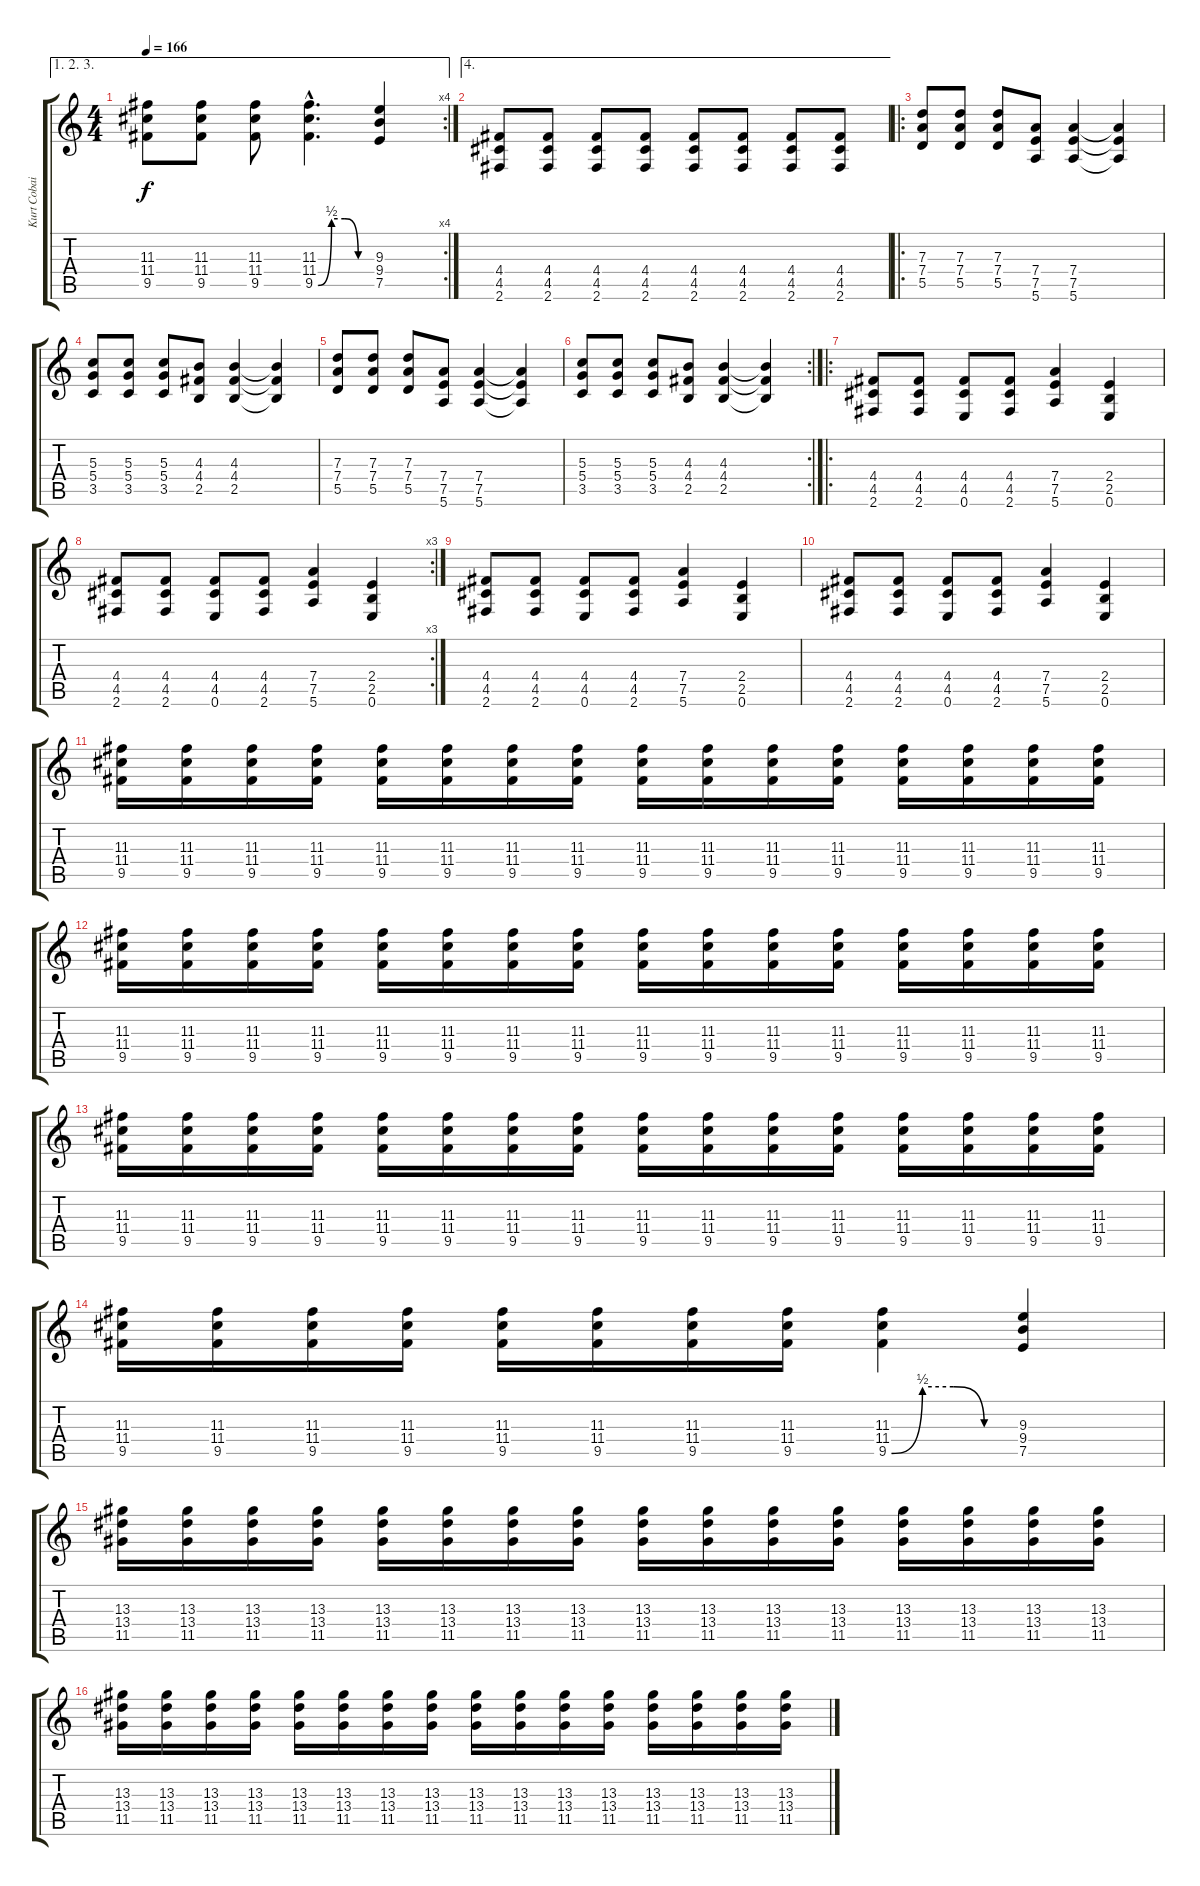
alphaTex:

\track ("Kurt Cobain" "Kurt Cobai") {instrument distortionguitar}
\staff {score tabs}
\tuning (E4 B3 G3 D3 A2 E2) {hide}
\ae (1 2 3)
\rc 4
\ts (4 4)
\tempo 166
\clef g2
\ks c
(11.3 11.4 9.5).8{dy f} (11.3 11.4 9.5).8 (11.3 11.4 9.5).8 (11.3{hac} 11.4{hac} 9.5{be (custom 0 0 15 2 30 2 45 0 60 0) hac}).4{d} (9.3 9.4 7.5).4 |
\ae 4
(4.4 4.5 2.6).8 (4.4 4.5 2.6).8 (4.4 4.5 2.6).8 (4.4 4.5 2.6).8 (4.4 4.5 2.6).8 (4.4 4.5 2.6).8 (4.4 4.5 2.6).8 (4.4 4.5 2.6).8 |
\ro
(7.3 7.4 5.5).8 (7.3 7.4 5.5).8 (7.3 7.4 5.5).8 (7.4 7.5 5.6).8 (7.4 7.5 5.6).4 (7.4{t} 7.5{t} 5.6{t}).4 |
(5.3 5.4 3.5).8 (5.3 5.4 3.5).8 (5.3 5.4 3.5).8 (4.3 4.4 2.5).8 (4.3 4.4 2.5).4 (4.3{t} 4.4{t} 2.5{t}).4 |
(7.3 7.4 5.5).8 (7.3 7.4 5.5).8 (7.3 7.4 5.5).8 (7.4 7.5 5.6).8 (7.4 7.5 5.6).4 (7.4{t} 7.5{t} 5.6{t}).4 |
\rc 2
(5.3 5.4 3.5).8 (5.3 5.4 3.5).8 (5.3 5.4 3.5).8 (4.3 4.4 2.5).8 (4.3 4.4 2.5).4 (4.3{t} 4.4{t} 2.5{t}).4 |
\ro
(4.4 4.5 2.6).8 (4.4 4.5 2.6).8 (4.4 4.5 0.6).8 (4.4 4.5 2.6).8 (7.4 7.5 5.6).4 (2.4 2.5 0.6).4 |
\rc 3
(4.4 4.5 2.6).8 (4.4 4.5 2.6).8 (4.4 4.5 0.6).8 (4.4 4.5 2.6).8 (7.4 7.5 5.6).4 (2.4 2.5 0.6).4 |
(4.4 4.5 2.6).8 (4.4 4.5 2.6).8 (4.4 4.5 0.6).8 (4.4 4.5 2.6).8 (7.4 7.5 5.6).4 (2.4 2.5 0.6).4 |
(4.4 4.5 2.6).8 (4.4 4.5 2.6).8 (4.4 4.5 0.6).8 (4.4 4.5 2.6).8 (7.4 7.5 5.6).4 (2.4 2.5 0.6).4 |
(11.3 11.4 9.5).16 (11.3 11.4 9.5).16 (11.3 11.4 9.5).16 (11.3 11.4 9.5).16 (11.3 11.4 9.5).16 (11.3 11.4 9.5).16 (11.3 11.4 9.5).16 (11.3 11.4 9.5).16 (11.3 11.4 9.5).16 (11.3 11.4 9.5).16 (11.3 11.4 9.5).16 (11.3 11.4 9.5).16 (11.3 11.4 9.5).16 (11.3 11.4 9.5).16 (11.3 11.4 9.5).16 (11.3 11.4 9.5).16 |
(11.3 11.4 9.5).16 (11.3 11.4 9.5).16 (11.3 11.4 9.5).16 (11.3 11.4 9.5).16 (11.3 11.4 9.5).16 (11.3 11.4 9.5).16 (11.3 11.4 9.5).16 (11.3 11.4 9.5).16 (11.3 11.4 9.5).16 (11.3 11.4 9.5).16 (11.3 11.4 9.5).16 (11.3 11.4 9.5).16 (11.3 11.4 9.5).16 (11.3 11.4 9.5).16 (11.3 11.4 9.5).16 (11.3 11.4 9.5).16 |
(11.3 11.4 9.5).16 (11.3 11.4 9.5).16 (11.3 11.4 9.5).16 (11.3 11.4 9.5).16 (11.3 11.4 9.5).16 (11.3 11.4 9.5).16 (11.3 11.4 9.5).16 (11.3 11.4 9.5).16 (11.3 11.4 9.5).16 (11.3 11.4 9.5).16 (11.3 11.4 9.5).16 (11.3 11.4 9.5).16 (11.3 11.4 9.5).16 (11.3 11.4 9.5).16 (11.3 11.4 9.5).16 (11.3 11.4 9.5).16 |
(11.3 11.4 9.5).16 (11.3 11.4 9.5).16 (11.3 11.4 9.5).16 (11.3 11.4 9.5).16 (11.3 11.4 9.5).16 (11.3 11.4 9.5).16 (11.3 11.4 9.5).16 (11.3 11.4 9.5).16 (11.3 11.4 9.5{be (custom 0 0 15 2 30 2 45 0 60 0)}).4 (9.3 9.4 7.5).4 |
(13.3 13.4 11.5).16 (13.3 13.4 11.5).16 (13.3 13.4 11.5).16 (13.3 13.4 11.5).16 (13.3 13.4 11.5).16 (13.3 13.4 11.5).16 (13.3 13.4 11.5).16 (13.3 13.4 11.5).16 (13.3 13.4 11.5).16 (13.3 13.4 11.5).16 (13.3 13.4 11.5).16 (13.3 13.4 11.5).16 (13.3 13.4 11.5).16 (13.3 13.4 11.5).16 (13.3 13.4 11.5).16 (13.3 13.4 11.5).16 |
(13.3 13.4 11.5).16 (13.3 13.4 11.5).16 (13.3 13.4 11.5).16 (13.3 13.4 11.5).16 (13.3 13.4 11.5).16 (13.3 13.4 11.5).16 (13.3 13.4 11.5).16 (13.3 13.4 11.5).16 (13.3 13.4 11.5).16 (13.3 13.4 11.5).16 (13.3 13.4 11.5).16 (13.3 13.4 11.5).16 (13.3 13.4 11.5).16 (13.3 13.4 11.5).16 (13.3 13.4 11.5).16 (13.3 13.4 11.5).16
